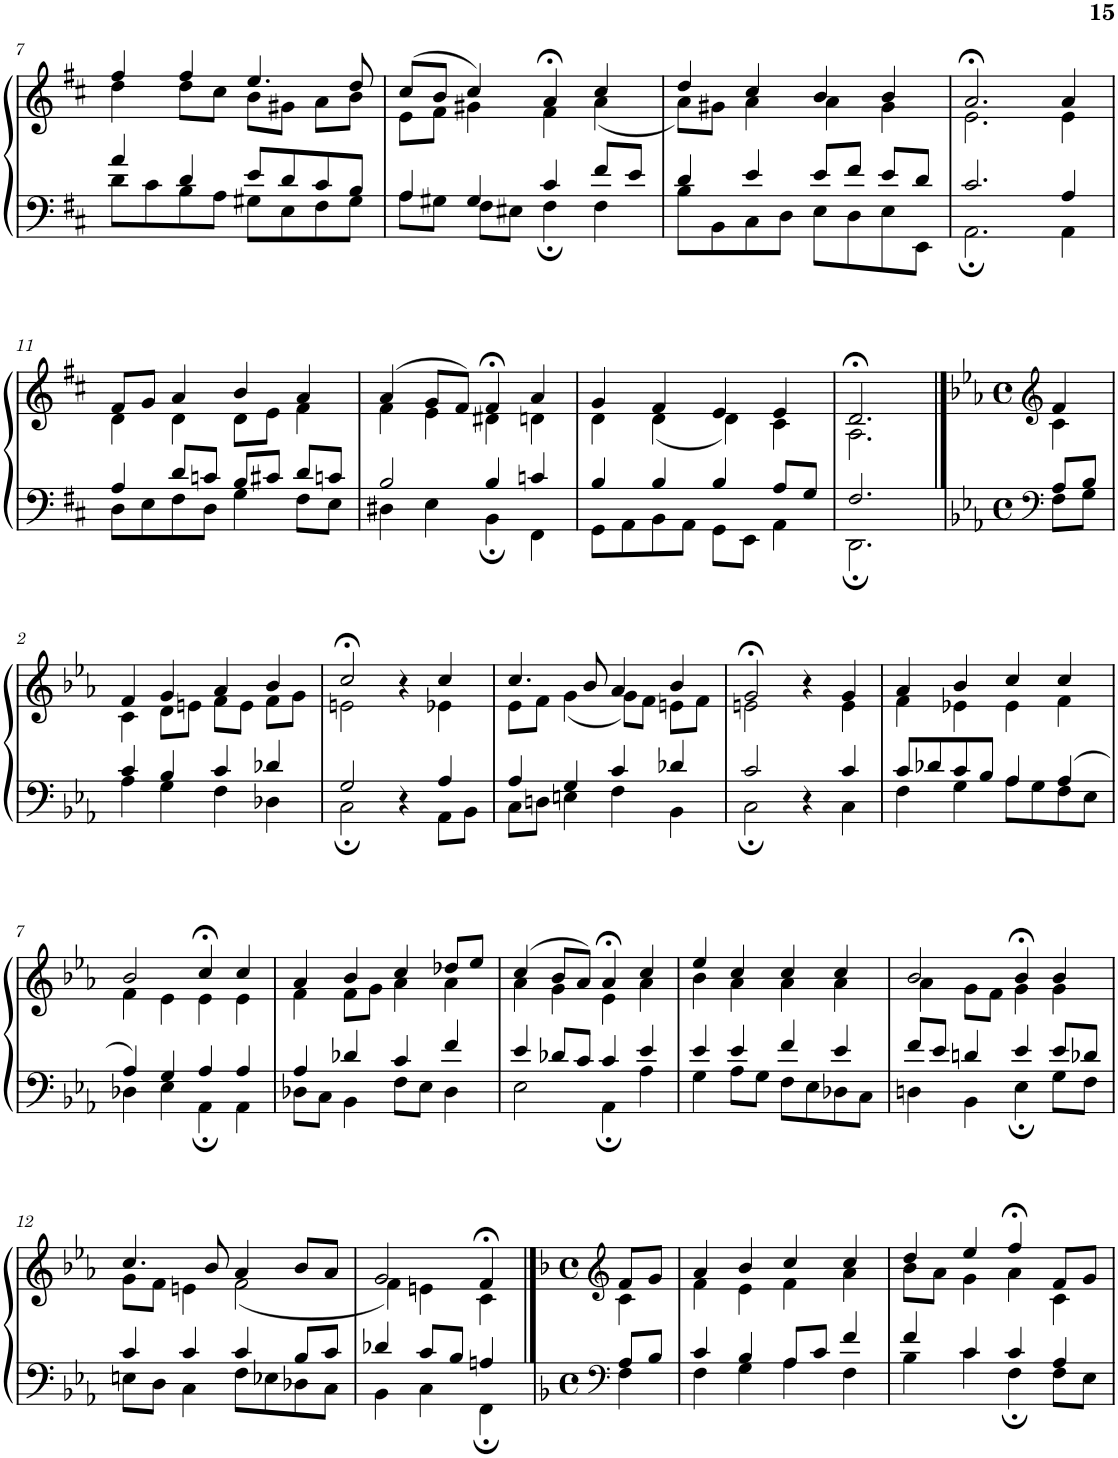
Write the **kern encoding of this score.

**kern	**kern
*part1	*part1
*staff2	*staff1
*I"Piano	*
*I'Pno	*
!!LO:PB:g=z
*clefF4	*clefG2
*k[f#c#]	*k[f#c#]
*M4/4	*M4/4
*met(c)	*met(c)
=7	=7
*^	*^
4a/	8d\L	4ff#/	4dd\
.	8c#\	.	.
4d/	8B\	4ff#/	8dd\L
.	8A\J	.	8cc#\J
8e/L	8G#X\L	4.ee/	8b\L
8d/	8E\	.	8g#X\J
8c#/	8F#\	.	8a\L
8B/J	8G#\J	8dd/	8b\J
=8	=8	=8	=8
4A/	8A\L	(>8cc#/L	8e\L
.	8G#X\J	8b/J	8f#\J
4G#/	8F#\L	4cc#/)	4g#X\
.	8E#X\J	.	.
4c#/	4F#;\	4a;</	4f#\
8f#/L	4F#\	4cc#/	(<4a\
8e/J	.	.	.
=9	=9	=9	=9
4d/	8B\L	4dd/	8a\L)
.	8BB\	.	8g#X\J
4e/	8C#\	4cc#/	4a\
.	8D\J	.	.
8e/L	8E\L	4b/	4a\
8f#/J	8D\	.	.
8e/L	8E\	4b/	4g#\
8d/J	8EE\J	.	.
=10	=10	=10	=10
2.c#/	2.AA;\	2.a;</	2.e\
4A/	4AA\	4a/	4e\
!!LO:LB:g=z	!!
=11	=11	=11	=11
4A/	8D\L	8f#/L	4d\
.	8E\	8g/J	.
8d/L	8F#\	4a/	4d\
8cn/J	8D\J	.	.
8B/L	4G\	4b/	8d\L
8c#X/J	.	.	8e\J
8d/L	8F#\L	4a/	4f#\
8cn/J	8E\J	.	.
=12	=12	=12	=12
2B/	4D#X\	(>4a/	4f#\
.	4E\	8g/L	4e\
.	.	8f#/J)	.
4B/	4BB;\	4f#;</	4d#X\
4cn/	4FF#\	4a/	4dn\
=13	=13	=13	=13
4B/	8GG\L	4g/	4d\
.	8AA\	.	.
4B/	8BB\	4f#/	(<4d\
.	8AA\J	.	.
4B/	8GG\L	4e/	4d\)
.	8EE\J	.	.
8A/L	4AA\	4e/	4c#\
8G/J	.	.	.
=14	=14	=14	=14
2.F#/	2.DD;\	2.d;</	2.A\
==1	==1	==1	==1
*clefF4	*	*clefG2	*
*k[b-e-a-]	*	*k[b-e-a-]	*
*M4/4	*	*M4/4	*
*met(c)	*	*met(c)	*
8A-/L	8F\L	4f/	4c\
8B-/J	8G\J	.	.
!!LO:LB:g=z	!!
=2	=2	=2	=2
4c/	4A-\	4f/	4c\
4B-/	4G\	4g/	8d\L
.	.	.	8en\J
4c/	4F\	4a-/	8f\L
.	.	.	8e\J
4d-X/	4D-X\	4b-/	8f\L
.	.	.	8g\J
=3	=3	=3	=3
2G/	2C;\	2cc;</	2en\
4r	4ryy	4r	4ryy
4A-/	8AA-\L	4cc/	4e-X\
.	8BB-\J	.	.
=4	=4	=4	=4
4A-/	8C\L	4.cc/	8e-\L
.	8Dn\J	.	8f\J
4G/	4En\	.	(<4g\
.	.	8b-/	.
4c/	4F\	4a-/	8g\L)
.	.	.	8f\J
4d-X/	4BB-\	4b-/	8en\L
.	.	.	8f\J
=5	=5	=5	=5
2c/	2C;\	2g;</	2en\
4r	4ryy	4r	4ryy
4c/	4C\	4g/	4e\
=6	=6	=6	=6
8c/L	4F\	4a-/	4f\
8d-X/	.	.	.
8c/	4G\	4b-/	4e-X\
8B-/J	.	.	.
4A-/	8A-\L	4cc/	4e-\
.	8G\	.	.
4A-/	8F\	4cc/	4f\
.	8E-\J	.	.
!!LO:LB:g=z	!!
=7	=7	=7	=7
4A-/	4D-X\	2b-/	4f\
4G/	4E-\	.	4e-\
4A-/	4AA-;\	4cc;</	4e-\
4A-/	4AA-\	4cc/	4e-\
=8	=8	=8	=8
4A-/	8D-X\L	4a-/	4f\
.	8C\J	.	.
4d-X/	4BB-\	4b-/	8f\L
.	.	.	8g\J
4c/	8F\L	4cc/	4a-\
.	8E-\J	.	.
4f/	4D-\	8dd-X/L	4a-\
.	.	8ee-/J	.
=9	=9	=9	=9
4e-/	2E-\	(>4cc/	4a-\
8d-X/L	.	8b-/L	4g\
8c/J	.	8a-/J)	.
4c/	4AA-;\	4a-;</	4e-\
4e-/	4A-\	4cc/	4a-\
=10	=10	=10	=10
4e-/	4G\	4ee-/	4b-\
4e-/	8A-\L	4cc/	4a-\
.	8G\J	.	.
4f/	8F\L	4cc/	4a-\
.	8E-\	.	.
4e-/	8D-X\	4cc/	4a-\
.	8C\J	.	.
=11	=11	=11	=11
8f/L	4Dn\	2b-/	4a-\
8e-/J	.	.	.
4dn/	4BB-\	.	8g\L
.	.	.	8f\J
4e-/	4E-;\	4b-;</	4g\
8e-/L	8G\L	4b-/	4g\
8d-X/J	8F\J	.	.
!!LO:LB:g=z	!!
=12	=12	=12	=12
4c/	8En\L	4.cc/	8g\L
.	8D\J	.	8f\J
4c/	4C\	.	4en\
.	.	8b-/	.
4c/	8F\L	4a-/	(<2f\
.	8E-X\	.	.
8B-/L	8D-X\	8b-/L	.
8c/J	8C\J	8a-/J	.
=13	=13	=13	=13
4d-X/	4BB-\	2g/	4f\)
8c/L	4C\	.	4en\
8B-/J	.	.	.
4An/	4FF;\	4f;</	4c\
==1	==1	==1	==1
*clefF4	*	*clefG2	*
*k[b-]	*	*k[b-]	*
*M4/4	*	*M4/4	*
*met(c)	*	*met(c)	*
8A/L	4F\	8f/L	4c\
8B-/J	.	8g/J	.
=2	=2	=2	=2
4c/	4F\	4a/	4f\
4B-/	4G\	4b-/	4e\
8A/L	4A\	4cc/	4f\
8c/J	.	.	.
4f/	4F\	4cc/	4a\
=3	=3	=3	=3
4f/	4B-\	4dd/	8b-\L
.	.	.	8a\J
4c/	4c\	4ee/	4g\
4c/	4F;\	4ff;</	4a\
4A/	8F\L	8f/L	4c\
.	8E\J	8g/J	.
*v	*v	*	*
*	*v	*v
=	=
*-	*-
